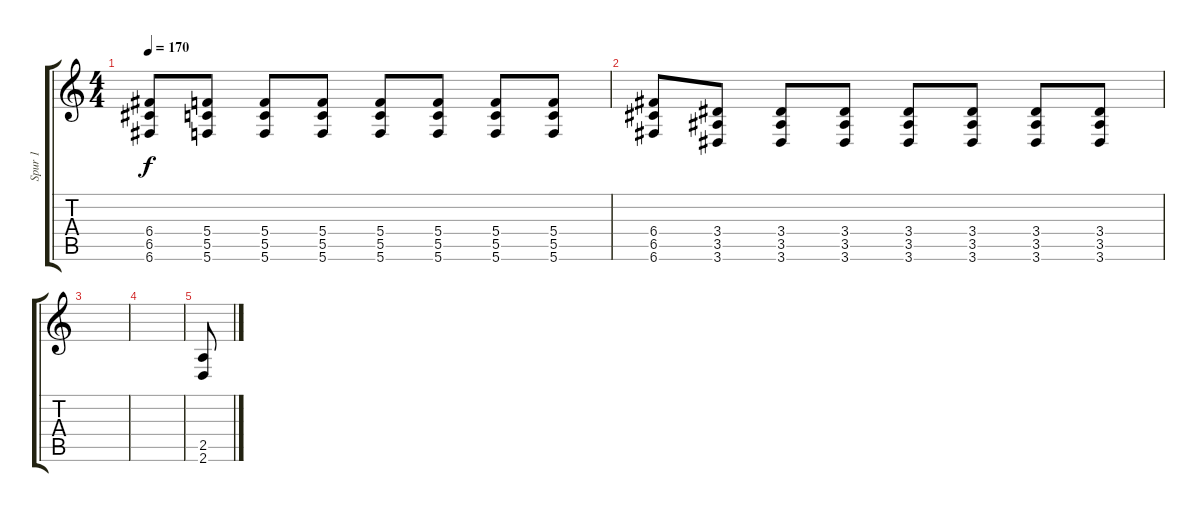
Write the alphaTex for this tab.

\track ("Spur 1" "Spur 1") {instrument overdrivenguitar}
\staff {score tabs}
\tuning (D4 A3 F3 C3 G2 C2) {hide}
\ts (4 4)
\tempo 170
\clef g2
\ks c
(6.4 6.5 6.6).8{dy f} (5.4 5.5 5.6).8 (5.4 5.5 5.6).8 (5.4 5.5 5.6).8 (5.4 5.5 5.6).8 (5.4 5.5 5.6).8 (5.4 5.5 5.6).8 (5.4 5.5 5.6).8 |
(6.4 6.5 6.6).8 (3.4 3.5 3.6).8 (3.4 3.5 3.6).8 (3.4 3.5 3.6).8 (3.4 3.5 3.6).8 (3.4 3.5 3.6).8 (3.4 3.5 3.6).8 (3.4 3.5 3.6).8 |
|
|
(2.5 2.6).8
